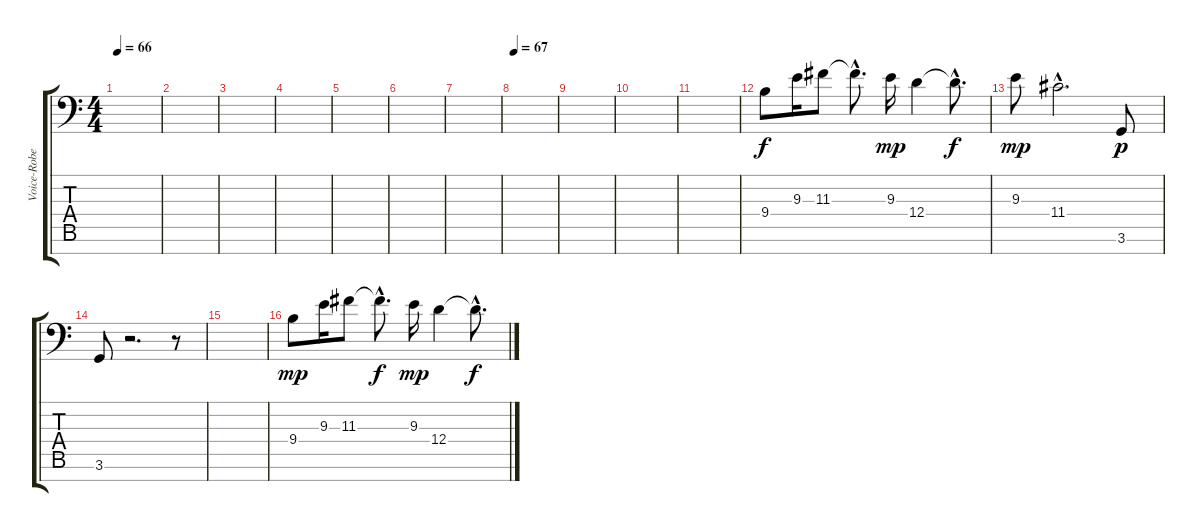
\track ("Voice-Robert Flynn-" "Voice-Robe") {instrument altosax}
\staff {score tabs}
\tuning (E4 B3 G3 D3 A2 E2 A1) {hide}
\ts (4 4)
\tempo 66
\clef f4
\ks c
|
|
|
|
|
|
|
\tempo 67
|
|
|
|
9.4.8 9.3.16 11.3.8 11.3{hac t}.8{d dy f} 9.3.16{dy mp} 12.4.4 12.4{hac t}.8{d dy f} |
9.3.8{dy mp} 11.4{hac}.2{d} 3.6.8{dy p} |
3.6.8 r.2{d} r.8 |
|
9.4.8{dy mp} 9.3.16 11.3.8 11.3{hac t}.8{d dy f} 9.3.16{dy mp} 12.4.4 12.4{hac t}.8{d dy f}
